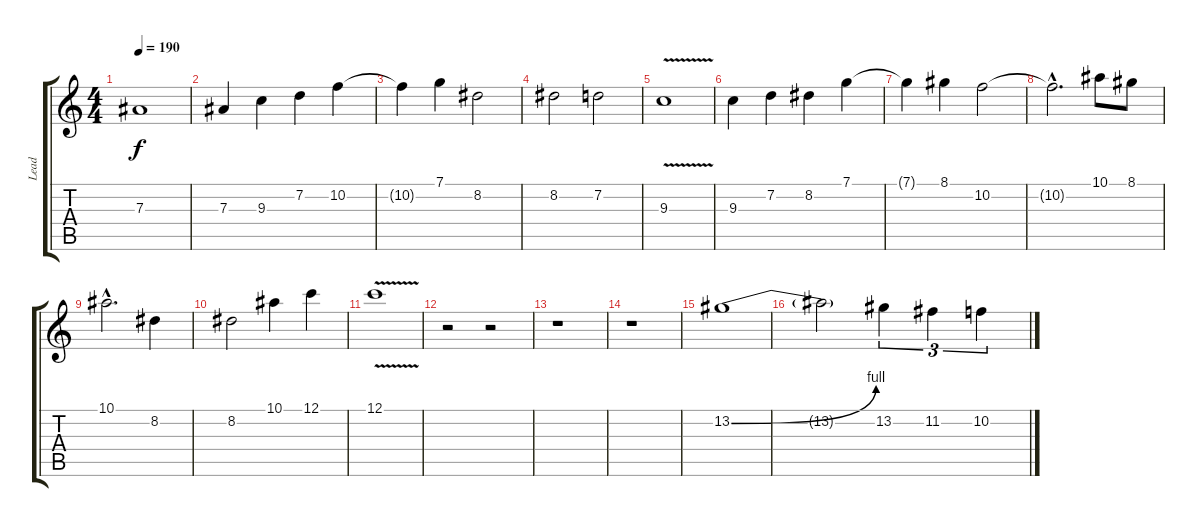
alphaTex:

\track ("Lead" "Lead") {instrument distortionguitar}
\staff {score tabs}
\tuning (C4 G3 Eb3 Bb2 F2 C2) {hide}
\ts (4 4)
\tempo 190
\clef g2
\ks c
7.3.1{dy f} |
7.3.4 9.3.4 7.2.4 10.2.4 |
10.2{t}.4 7.1.4 8.2.2 |
8.2.2 7.2.2 |
9.3{v}.1 |
9.3.4 7.2.4 8.2.4 7.1.4 |
7.1{t}.4 8.1.4 10.2.2 |
10.2{hac t}.2{d} 10.1.8 8.1.8 |
10.1{hac}.2{d} 8.2.4 |
8.2.2 10.1.4 12.1.4 |
12.1{v}.1 |
r.2 r.2 |
r.1 |
r.1 |
13.2{be (bend 0 0 60 4)}.1 |
13.2{t}.2 13.2.4{tu (3 2)} 11.2.4{tu (3 2)} 10.2.4{tu (3 2)}
